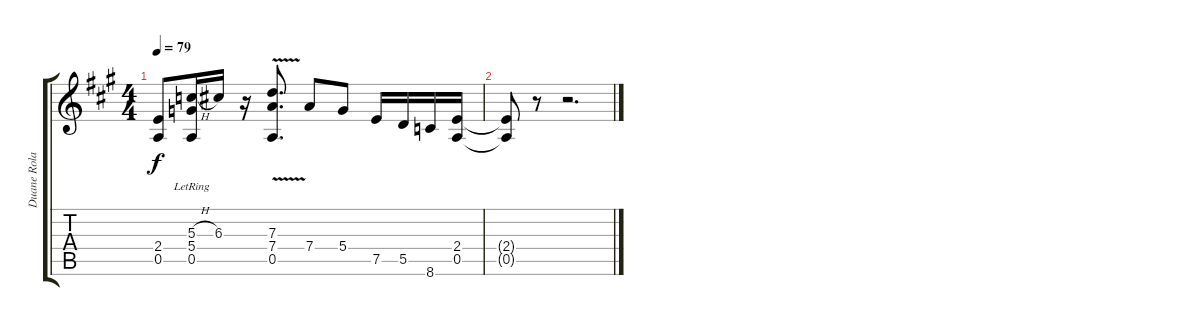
\track ("Duane Roland Guitar" "Duane Rola") {instrument overdrivenguitar}
\staff {score tabs}
\tuning (E4 B3 G3 D3 A2 E2) {hide}
\ts (4 4)
\tempo 79
\clef g2
\ks a
(2.4 0.5).8{dy f} (5.3{h} 5.4{lr} 0.5{lr}).16 6.3.16 r.16 (7.3 7.4 0.5{v}).8{d} 7.4.8{volume 12 instrument overdrivenguitar} 5.4.8 7.5.16 5.5.16 8.6.16 (2.4 0.5).16 |
(2.4{t} 0.5{t}).8 r.8 r.2{d}
